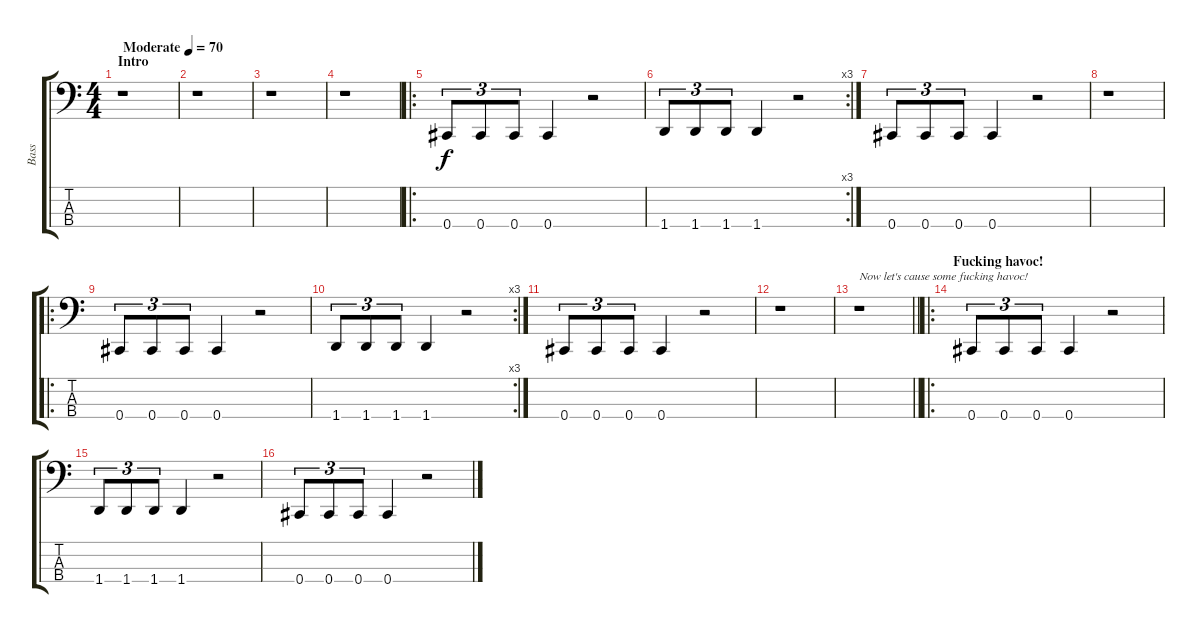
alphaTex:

\track ("Bass" "Bass") {instrument electricbasspick}
\staff {score tabs}
\tuning (Gb2 Db2 Ab1 Db1) {hide}
\ts (4 4)
\section ("" "Intro")
\tempo (70 "Moderate")
\clef f4
\ks c
r.1{dy f instrument electricbasspick} |
r.1 |
r.1 |
r.1 |
\ro
0.4.8{tu (3 2)} 0.4.8{tu (3 2)} 0.4.8{tu (3 2)} 0.4.4 r.2 |
\rc 3
1.4.8{tu (3 2)} 1.4.8{tu (3 2)} 1.4.8{tu (3 2)} 1.4.4 r.2 |
0.4.8{tu (3 2)} 0.4.8{tu (3 2)} 0.4.8{tu (3 2)} 0.4.4 r.2 |
r.1 |
\ro
0.4.8{tu (3 2)} 0.4.8{tu (3 2)} 0.4.8{tu (3 2)} 0.4.4 r.2 |
\rc 3
1.4.8{tu (3 2)} 1.4.8{tu (3 2)} 1.4.8{tu (3 2)} 1.4.4 r.2 |
0.4.8{tu (3 2)} 0.4.8{tu (3 2)} 0.4.8{tu (3 2)} 0.4.4 r.2 |
r.1 |
\barLineRight lightlight
r.1{txt "Now let's cause some fucking havoc!"} |
\ro
\section ("" "Fucking havoc!")
0.4.8{tu (3 2)} 0.4.8{tu (3 2)} 0.4.8{tu (3 2)} 0.4.4 r.2 |
1.4.8{tu (3 2)} 1.4.8{tu (3 2)} 1.4.8{tu (3 2)} 1.4.4 r.2 |
0.4.8{tu (3 2)} 0.4.8{tu (3 2)} 0.4.8{tu (3 2)} 0.4.4 r.2
